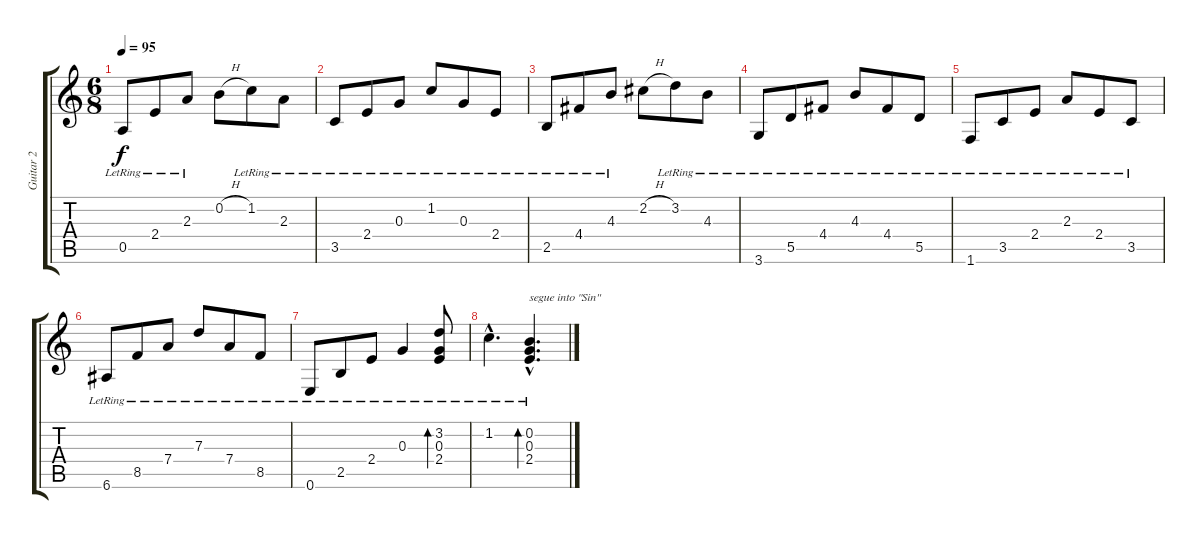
\track ("Guitar 2" "Guitar 2") {instrument electricguitarclean}
\staff {score tabs}
\tuning (E4 B3 G3 D3 A2 E2) {hide}
\ts (6 8)
\tempo 95
\clef g2
\ks c
0.5{lr}.8{dy f} 2.4{lr}.8 2.3{lr}.8 0.2{h}.8 1.2{lr}.8 2.3{lr}.8 |
3.5{lr}.8 2.4{lr}.8 0.3{lr}.8 1.2{lr}.8 0.3{lr}.8 2.4{lr}.8 |
2.5{lr}.8 4.4{lr}.8 4.3{lr}.8 2.2{h}.8 3.2{lr}.8 4.3{lr}.8 |
3.6{lr}.8 5.5{lr}.8 4.4{lr}.8 4.3{lr}.8 4.4{lr}.8 5.5{lr}.8 |
1.6{lr}.8 3.5{lr}.8 2.4{lr}.8 2.3{lr}.8 2.4{lr}.8 3.5{lr}.8 |
6.6{lr}.8 8.5{lr}.8 7.4{lr}.8 7.3{lr}.8 7.4{lr}.8 8.5{lr}.8 |
0.6{lr}.8 2.5{lr}.8 2.4{lr}.8 0.3{lr}.4 (3.2{lr} 0.3{lr} 2.4{lr}).8{bd 120} |
1.2{hac lr}.4{d} (0.2{hac lr} 0.3{hac lr} 2.4{hac lr}).4{d bd 120 txt "segue into \"Sin\""}
